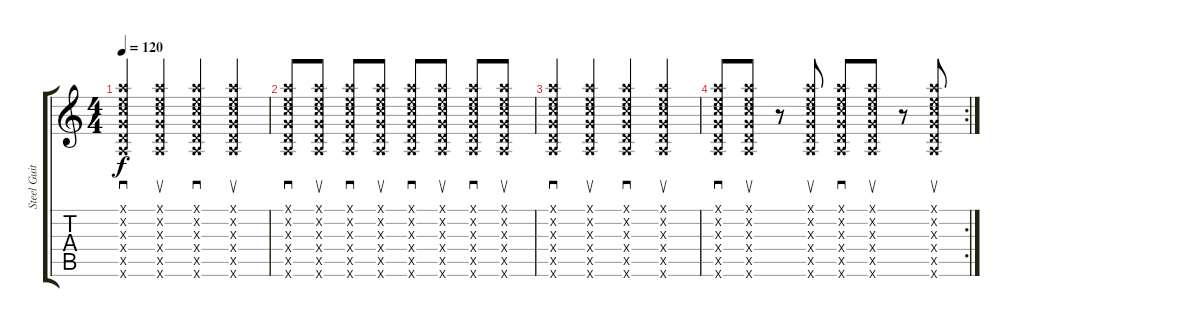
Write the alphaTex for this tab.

\track ("Steel Guitar" "Steel Guit") {instrument acousticguitarsteel}
\staff {score tabs}
\tuning (E4 B3 G3 D3 A2 E2) {hide}
\ts (4 4)
\tempo 120
\clef g2
\ks c
(5.1{x} 5.2{x} 5.3{x} 5.4{x} 5.5{x} 5.6{x}).4{sd dy f instrument acousticguitarsteel} (5.1{x} 5.2{x} 5.3{x} 5.4{x} 5.5{x} 5.6{x}).4{su} (5.1{x} 5.2{x} 5.3{x} 5.4{x} 5.5{x} 5.6{x}).4{sd} (5.1{x} 5.2{x} 5.3{x} 5.4{x} 5.5{x} 5.6{x}).4{su} |
(5.1{x} 5.2{x} 5.3{x} 5.4{x} 5.5{x} 5.6{x}).8{sd} (5.1{x} 5.2{x} 5.3{x} 5.4{x} 5.5{x} 5.6{x}).8{su} (5.1{x} 5.2{x} 5.3{x} 5.4{x} 5.5{x} 5.6{x}).8{sd} (5.1{x} 5.2{x} 5.3{x} 5.4{x} 5.5{x} 5.6{x}).8{su} (5.1{x} 5.2{x} 5.3{x} 5.4{x} 5.5{x} 5.6{x}).8{sd} (5.1{x} 5.2{x} 5.3{x} 5.4{x} 5.5{x} 5.6{x}).8{su} (5.1{x} 5.2{x} 5.3{x} 5.4{x} 5.5{x} 5.6{x}).8{sd} (5.1{x} 5.2{x} 5.3{x} 5.4{x} 5.5{x} 5.6{x}).8{su} |
(5.1{x} 5.2{x} 5.3{x} 5.4{x} 5.5{x} 5.6{x}).4{sd} (5.1{x} 5.2{x} 5.3{x} 5.4{x} 5.5{x} 5.6{x}).4{su} (5.1{x} 5.2{x} 5.3{x} 5.4{x} 5.5{x} 5.6{x}).4{sd} (5.1{x} 5.2{x} 5.3{x} 5.4{x} 5.5{x} 5.6{x}).4{su} |
\rc 2
(5.1{x} 5.2{x} 5.3{x} 5.4{x} 5.5{x} 5.6{x}).8{sd} (5.1{x} 5.2{x} 5.3{x} 5.4{x} 5.5{x} 5.6{x}).8{su} r.8 (5.1{x} 5.2{x} 5.3{x} 5.4{x} 5.5{x} 5.6{x}).8{su} (5.1{x} 5.2{x} 5.3{x} 5.4{x} 5.5{x} 5.6{x}).8{sd} (5.1{x} 5.2{x} 5.3{x} 5.4{x} 5.5{x} 5.6{x}).8{su} r.8 (5.1{x} 5.2{x} 5.3{x} 5.4{x} 5.5{x} 5.6{x}).8{su}
